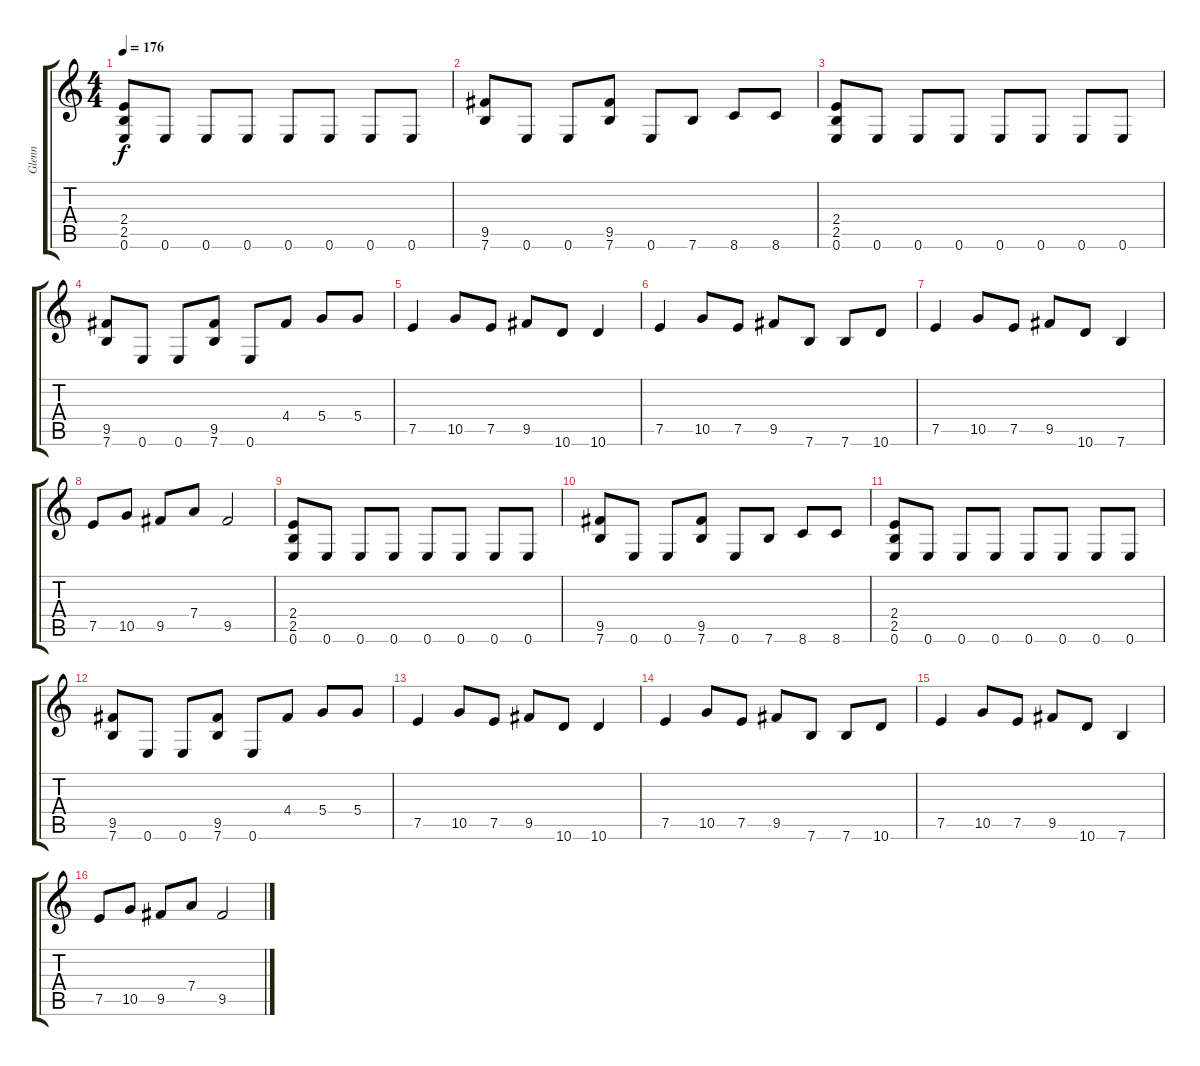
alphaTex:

\track ("Glenn" "Glenn") {instrument distortionguitar}
\staff {score tabs}
\tuning (E4 B3 G3 D3 A2 E2) {hide}
\ts (4 4)
\tempo 176
\clef g2
\ks c
(2.4 2.5 0.6).8{dy f} 0.6.8 0.6.8 0.6.8 0.6.8 0.6.8 0.6.8 0.6.8 |
(9.5 7.6).8 0.6.8 0.6.8 (9.5 7.6).8 0.6.8 7.6.8 8.6.8 8.6.8 |
(2.4 2.5 0.6).8 0.6.8 0.6.8 0.6.8 0.6.8 0.6.8 0.6.8 0.6.8 |
(9.5 7.6).8 0.6.8 0.6.8 (9.5 7.6).8 0.6.8 4.4.8 5.4.8 5.4.8 |
7.5.4 10.5.8 7.5.8 9.5.8 10.6.8 10.6.4 |
7.5.4 10.5.8 7.5.8 9.5.8 7.6.8 7.6.8 10.6.8 |
7.5.4 10.5.8 7.5.8 9.5.8 10.6.8 7.6.4 |
7.5.8 10.5.8 9.5.8 7.4.8 9.5.2 |
(2.4 2.5 0.6).8 0.6.8 0.6.8 0.6.8 0.6.8 0.6.8 0.6.8 0.6.8 |
(9.5 7.6).8 0.6.8 0.6.8 (9.5 7.6).8 0.6.8 7.6.8 8.6.8 8.6.8 |
(2.4 2.5 0.6).8 0.6.8 0.6.8 0.6.8 0.6.8 0.6.8 0.6.8 0.6.8 |
(9.5 7.6).8 0.6.8 0.6.8 (9.5 7.6).8 0.6.8 4.4.8 5.4.8 5.4.8 |
7.5.4 10.5.8 7.5.8 9.5.8 10.6.8 10.6.4 |
7.5.4 10.5.8 7.5.8 9.5.8 7.6.8 7.6.8 10.6.8 |
7.5.4 10.5.8 7.5.8 9.5.8 10.6.8 7.6.4 |
7.5.8 10.5.8 9.5.8 7.4.8 9.5.2
